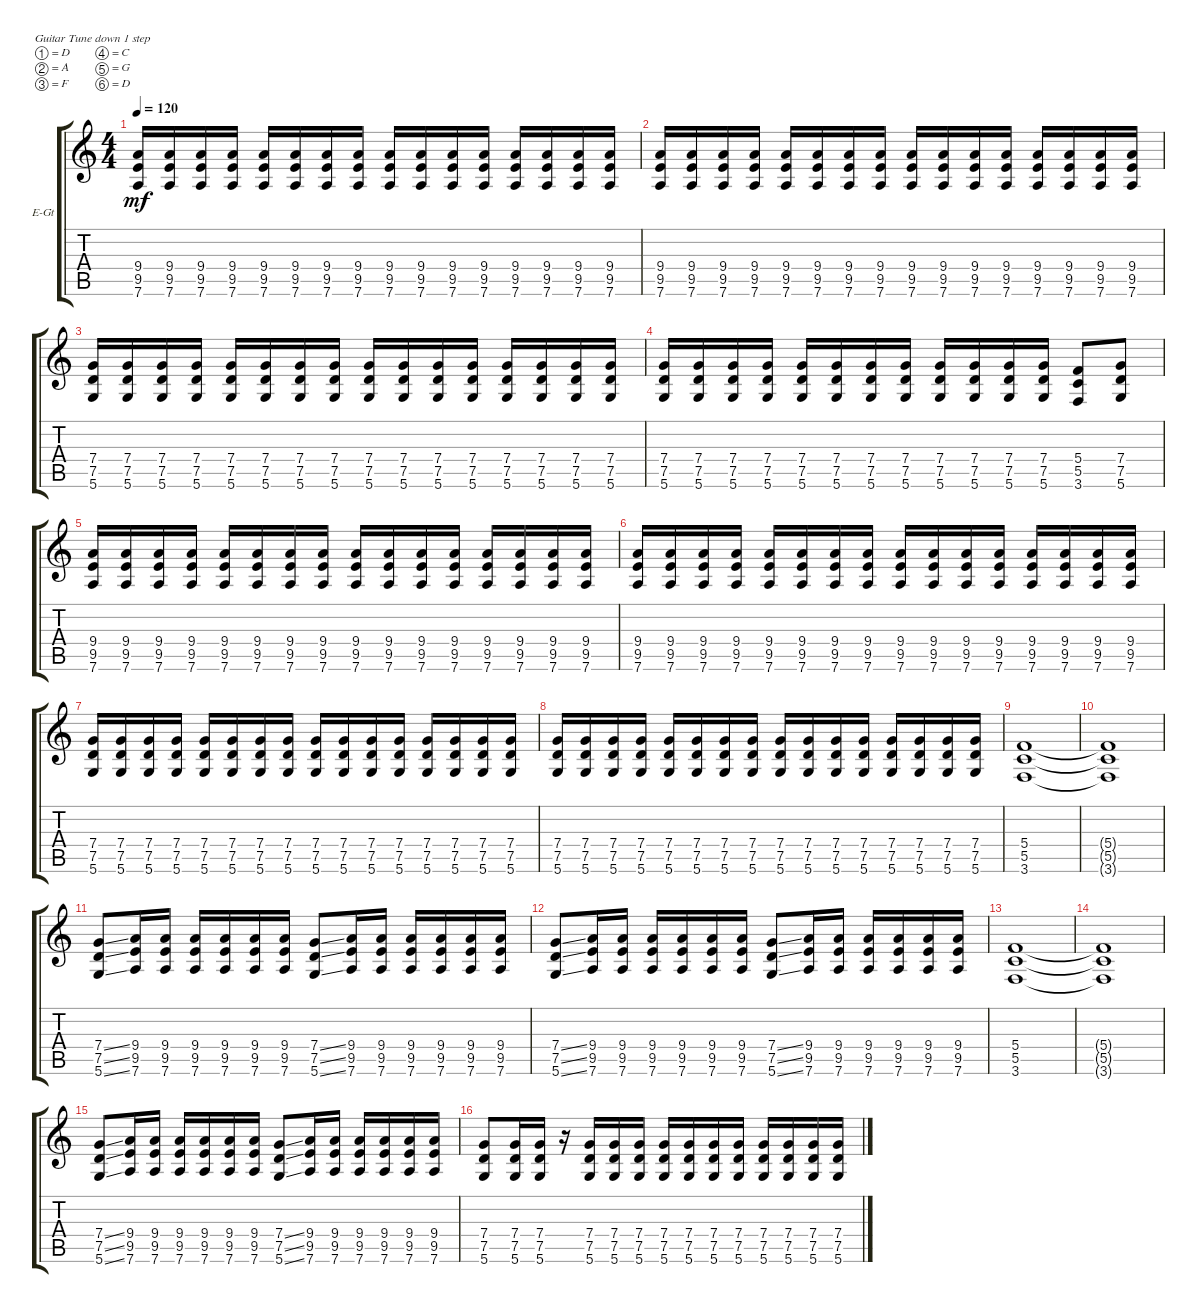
\defaultSystemsLayout 4
\bracketExtendMode groupsimilarinstruments
\firstSystemTrackNameOrientation horizontal
\otherSystemsTrackNameOrientation horizontal
\track ("Thomas Bredahl" "E-Gt") {instrument distortionguitar}
\staff {score tabs}
\tuning (D4 A3 F3 C3 G2 D2)
\ts (4 4)
\tempo 120
\clef g2
\ks c
(7.6 9.5 9.4).16{dy mf} (7.6 9.5 9.4).16 (7.6 9.5 9.4).16 (7.6 9.5 9.4).16 (7.6 9.5 9.4).16 (7.6 9.5 9.4).16 (7.6 9.5 9.4).16 (7.6 9.5 9.4).16 (7.6 9.5 9.4).16 (7.6 9.5 9.4).16 (7.6 9.5 9.4).16 (7.6 9.5 9.4).16 (7.6 9.5 9.4).16 (7.6 9.5 9.4).16 (7.6 9.5 9.4).16 (7.6 9.5 9.4).16 |
(7.6 9.5 9.4).16 (7.6 9.5 9.4).16 (7.6 9.5 9.4).16 (7.6 9.5 9.4).16 (7.6 9.5 9.4).16 (7.6 9.5 9.4).16 (7.6 9.5 9.4).16 (7.6 9.5 9.4).16 (7.6 9.5 9.4).16 (7.6 9.5 9.4).16 (7.6 9.5 9.4).16 (7.6 9.5 9.4).16 (7.6 9.5 9.4).16 (7.6 9.5 9.4).16 (7.6 9.5 9.4).16 (7.6 9.5 9.4).16 |
(5.6 7.5 7.4).16 (5.6 7.5 7.4).16 (5.6 7.5 7.4).16 (5.6 7.5 7.4).16 (5.6 7.5 7.4).16 (5.6 7.5 7.4).16 (5.6 7.5 7.4).16 (5.6 7.5 7.4).16 (5.6 7.5 7.4).16 (5.6 7.5 7.4).16 (5.6 7.5 7.4).16 (5.6 7.5 7.4).16 (5.6 7.5 7.4).16 (5.6 7.5 7.4).16 (5.6 7.5 7.4).16 (5.6 7.5 7.4).16 |
(5.6 7.5 7.4).16 (5.6 7.5 7.4).16 (5.6 7.5 7.4).16 (5.6 7.5 7.4).16 (5.6 7.5 7.4).16 (5.6 7.5 7.4).16 (5.6 7.5 7.4).16 (5.6 7.5 7.4).16 (5.6 7.5 7.4).16 (5.6 7.5 7.4).16 (5.6 7.5 7.4).16 (5.6 7.5 7.4).16 (3.6 5.5 5.4).8 (7.4 7.5 5.6).8 |
(7.6 9.5 9.4).16 (7.6 9.5 9.4).16 (7.6 9.5 9.4).16 (7.6 9.5 9.4).16 (7.6 9.5 9.4).16 (7.6 9.5 9.4).16 (7.6 9.5 9.4).16 (7.6 9.5 9.4).16 (7.6 9.5 9.4).16 (7.6 9.5 9.4).16 (7.6 9.5 9.4).16 (7.6 9.5 9.4).16 (7.6 9.5 9.4).16 (7.6 9.5 9.4).16 (7.6 9.5 9.4).16 (7.6 9.5 9.4).16 |
(7.6 9.5 9.4).16 (7.6 9.5 9.4).16 (7.6 9.5 9.4).16 (7.6 9.5 9.4).16 (7.6 9.5 9.4).16 (7.6 9.5 9.4).16 (7.6 9.5 9.4).16 (7.6 9.5 9.4).16 (7.6 9.5 9.4).16 (7.6 9.5 9.4).16 (7.6 9.5 9.4).16 (7.6 9.5 9.4).16 (7.6 9.5 9.4).16 (7.6 9.5 9.4).16 (7.6 9.5 9.4).16 (7.6 9.5 9.4).16 |
(5.6 7.5 7.4).16 (5.6 7.5 7.4).16 (5.6 7.5 7.4).16 (5.6 7.5 7.4).16 (5.6 7.5 7.4).16 (5.6 7.5 7.4).16 (5.6 7.5 7.4).16 (5.6 7.5 7.4).16 (5.6 7.5 7.4).16 (5.6 7.5 7.4).16 (5.6 7.5 7.4).16 (5.6 7.5 7.4).16 (5.6 7.5 7.4).16 (5.6 7.5 7.4).16 (5.6 7.5 7.4).16 (5.6 7.5 7.4).16 |
(5.6 7.5 7.4).16 (5.6 7.5 7.4).16 (5.6 7.5 7.4).16 (5.6 7.5 7.4).16 (5.6 7.5 7.4).16 (5.6 7.5 7.4).16 (5.6 7.5 7.4).16 (5.6 7.5 7.4).16 (5.6 7.5 7.4).16 (5.6 7.5 7.4).16 (5.6 7.5 7.4).16 (5.6 7.5 7.4).16 (5.6 7.5 7.4).16 (5.6 7.5 7.4).16 (5.6 7.5 7.4).16 (5.6 7.5 7.4).16 |
(5.5 5.4 3.6).1 |
(5.5{t} 3.6{t} 5.4{t}).1 |
(7.4{ss} 7.5{ss} 5.6{ss}).8 (7.6 9.5 9.4).16 (9.4 9.5 7.6).16 (9.4 9.5 7.6).16 (7.6 9.5 9.4).16 (9.4 9.5 7.6).16 (7.6 9.5 9.4).16 (7.4{ss} 7.5{ss} 5.6{ss}).8 (7.6 9.5 9.4).16 (9.4 9.5 7.6).16 (9.4 9.5 7.6).16 (7.6 9.5 9.4).16 (9.4 9.5 7.6).16 (7.6 9.5 9.4).16 |
(7.4{ss} 7.5{ss} 5.6{ss}).8 (7.6 9.5 9.4).16 (9.4 9.5 7.6).16 (9.4 9.5 7.6).16 (7.6 9.5 9.4).16 (9.4 9.5 7.6).16 (7.6 9.5 9.4).16 (7.4{ss} 7.5{ss} 5.6{ss}).8 (7.6 9.5 9.4).16 (9.4 9.5 7.6).16 (9.4 9.5 7.6).16 (7.6 9.5 9.4).16 (9.4 9.5 7.6).16 (7.6 9.5 9.4).16 |
(5.5 5.4 3.6).1 |
(5.5{t} 3.6{t} 5.4{t}).1 |
(7.4{ss} 7.5{ss} 5.6{ss}).8 (7.6 9.5 9.4).16 (9.4 9.5 7.6).16 (9.4 9.5 7.6).16 (7.6 9.5 9.4).16 (9.4 9.5 7.6).16 (7.6 9.5 9.4).16 (7.4{ss} 7.5{ss} 5.6{ss}).8 (7.6 9.5 9.4).16 (9.4 9.5 7.6).16 (9.4 9.5 7.6).16 (7.6 9.5 9.4).16 (9.4 9.5 7.6).16 (7.6 9.5 9.4).16 |
(5.6 7.5 7.4).8 (7.4 7.5 5.6).16 (5.6 7.5 7.4).16 r.16 (5.6 7.4 7.5).16 (5.6 7.4 7.5).16 (5.6 7.4 7.5).16 (5.6 7.4 7.5).16 (5.6 7.4 7.5).16 (5.6 7.4 7.5).16 (5.6 7.4 7.5).16 (5.6 7.4 7.5).16 (5.6 7.4 7.5).16 (5.6 7.4 7.5).16 (5.6 7.5 7.4).16
